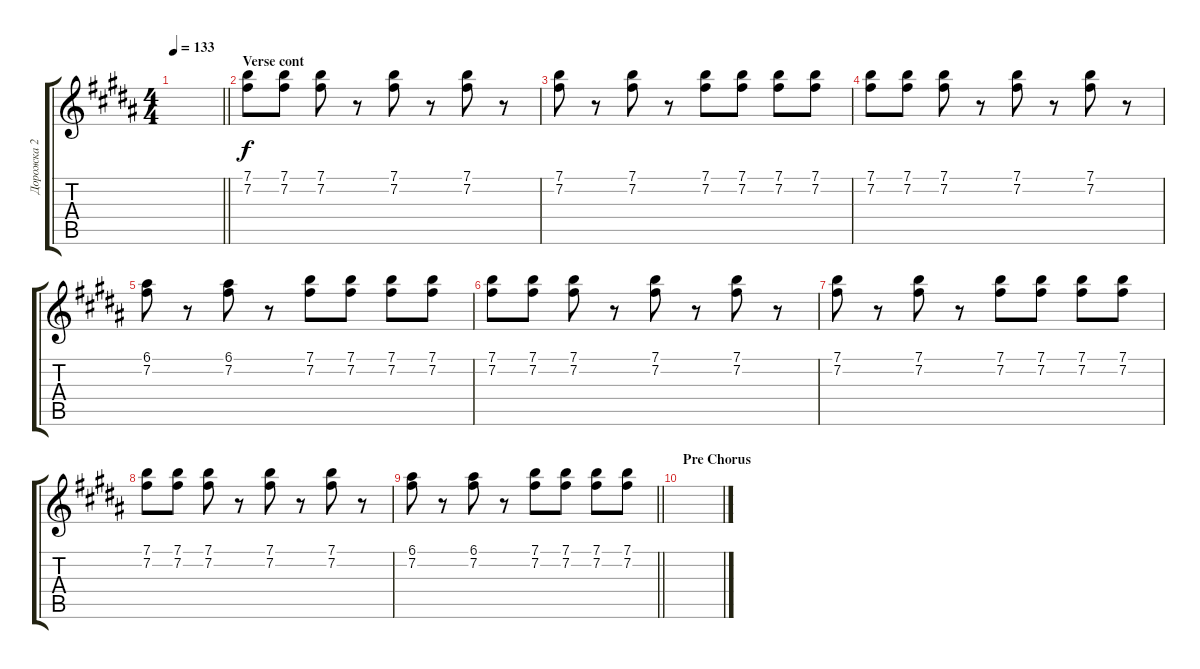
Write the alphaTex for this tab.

\track ("Дорожка 2" "Дорожка 2") {instrument distortionguitar}
\staff {score tabs}
\tuning (E4 B3 G3 D3 A2 E2) {hide}
\ts (4 4)
\tempo 133
\clef g2
\barLineRight lightlight
\ks b
|
\section ("" "Verse cont")
(7.1 7.2).8 (7.1 7.2).8 (7.1 7.2).8 r.8 (7.1 7.2).8 r.8 (7.1 7.2).8 r.8 |
(7.1 7.2).8 r.8 (7.1 7.2).8 r.8 (7.1 7.2).8 (7.1 7.2).8 (7.1 7.2).8 (7.1 7.2).8 |
(7.1 7.2).8 (7.1 7.2).8 (7.1 7.2).8 r.8 (7.1 7.2).8 r.8 (7.1 7.2).8 r.8 |
(6.1 7.2).8 r.8 (6.1 7.2).8 r.8 (7.1 7.2).8 (7.1 7.2).8 (7.1 7.2).8 (7.1 7.2).8 |
(7.1 7.2).8 (7.1 7.2).8 (7.1 7.2).8 r.8 (7.1 7.2).8 r.8 (7.1 7.2).8 r.8 |
(7.1 7.2).8 r.8 (7.1 7.2).8 r.8 (7.1 7.2).8 (7.1 7.2).8 (7.1 7.2).8 (7.1 7.2).8 |
(7.1 7.2).8 (7.1 7.2).8 (7.1 7.2).8 r.8 (7.1 7.2).8 r.8 (7.1 7.2).8 r.8 |
\barLineRight lightlight
(6.1 7.2).8 r.8 (6.1 7.2).8 r.8 (7.1 7.2).8 (7.1 7.2).8 (7.1 7.2).8 (7.1 7.2).8 |
\section ("" "Pre Chorus")
